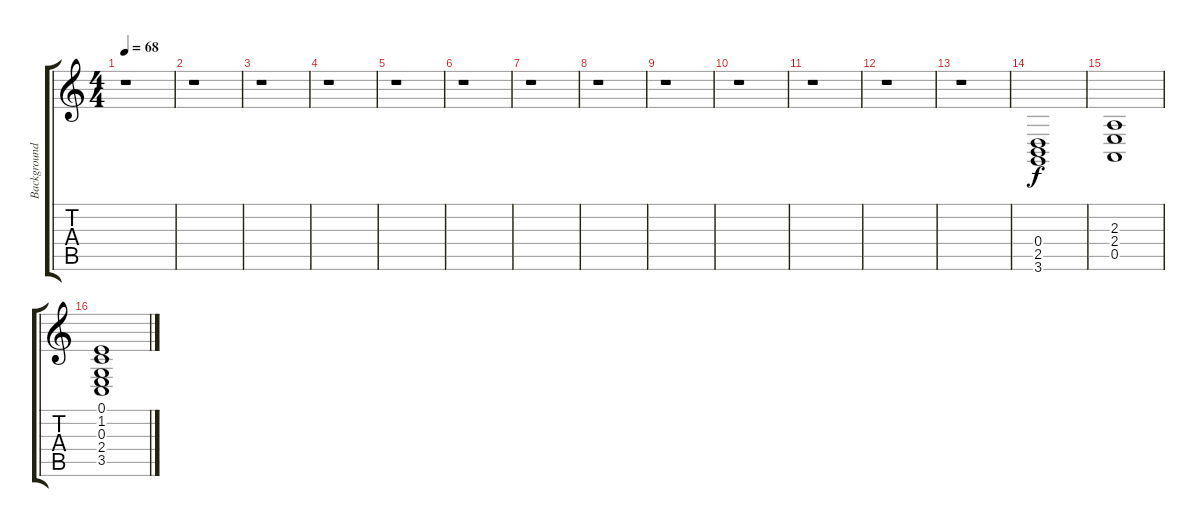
\track ("Background Vocals" "Background") {instrument choiraahs}
\staff {score tabs}
\tuning (E4 B3 G3 D3 A2 E2) {hide}
\ts (4 4)
\tempo 68
\clef g2
\ks c
r.1{dy f} |
r.1 |
r.1 |
r.1 |
r.1 |
r.1 |
r.1 |
r.1 |
r.1 |
r.1 |
r.1 |
r.1 |
r.1 |
(0.4 2.5 3.6).1 |
(2.3 2.4 0.5).1 |
(0.1 1.2 0.3 2.4 3.5).1
